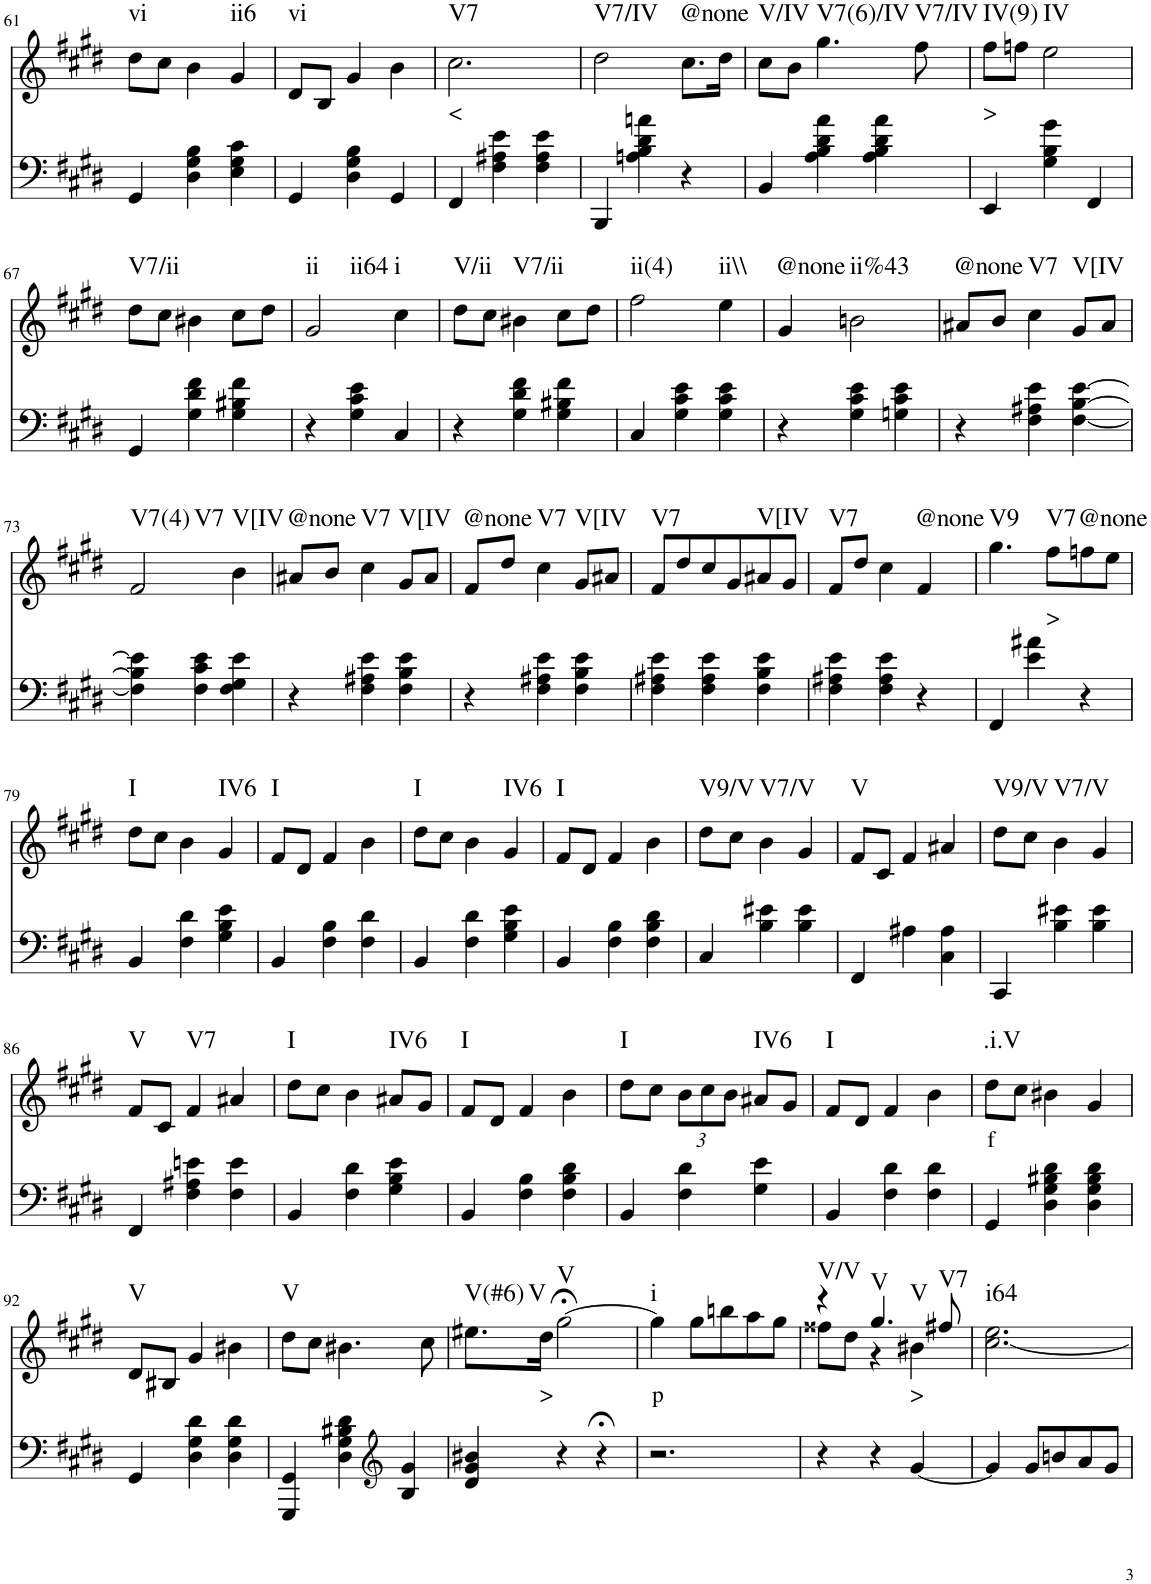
**kern	**kern	**text	**harte
*part2	*part1	*part1	*part1
*staff2	*staff1	*staff1	*
*I"piano	*I"piano	*	*
*I'Pno	*I'Pno	*	*
!!LO:PB:g=z
*clefF4	*clefG2	*	*
*k[f#c#g#d#]	*k[f#c#g#d#]	*	*
*c#:	*c#:	*	*
*M3/4	*M3/4	*	*
=61	=61	=61	=61
!	!	!	!LO:H:kt=vi
4GG#/	8dd#\L	.	N
.	8cc#\J	.	.
4D#\ 4G#\ 4B\	4b\	.	.
!	!	!	!LO:H:kt=ii6
4E\ 4G#\ 4c#\	4g#/	.	N
=62	=62	=62	=62
!	!	!	!LO:H:kt=vi
4GG#/	8d#/L	.	N
.	8B/J	.	.
4D#\ 4G#\ 4B\	4g#/	.	.
4GG#/	4b\	.	.
=63	=63	=63	=63
!	!	!LO:LY:b	!LO:H:kt=V7
4FF#/	2.cc#\	<	N
4F#\ 4A#X\ 4e\	.	.	.
4F#\ 4A#\ 4e\	.	.	.
=64	=64	=64	=64
!	!	!	!LO:H:kt=V7/IV
4BBB/	2dd#\	.	N
4An\ 4B\ 4d#\ 4an\	.	.	.
!	!	!	!LO:H:kt=@none
4r	8.cc#\L	.	N
.	16dd#\Jk	.	.
=65	=65	=65	=65
!	!	!	!LO:H:kt=V/IV
4BB/	8cc#\L	.	N
.	8b\J	.	.
!	!	!	!LO:H:kt=V7(6)/IV
4A\ 4B\ 4d#\ 4a\	4.gg#\	.	N
4A\ 4B\ 4d#\ 4a\	.	.	.
!	!	!	!LO:H:kt=V7/IV
.	8ff#\	.	N
=66	=66	=66	=66
!	!	!LO:LY:b	!LO:H:kt=IV(9)
4EE/	8ff#\L	>	N
.	8ffn\J	.	.
!	!	!	!LO:H:kt=IV
4G#\ 4B\ 4g#\	2ee\	.	N
4FF#/	.	.	.
!!LO:LB:g=z
=67	=67	=67	=67
!	!	!	!LO:H:kt=V7/ii
4GG#/	8dd#\L	.	N
.	8cc#\J	.	.
4G#\ 4d#\ 4f#\	4b#X\	.	.
4G#\ 4B#X\ 4f#\	8cc#\L	.	.
.	8dd#\J	.	.
=68	=68	=68	=68
!	!	!	!LO:H:n=1:kt=ii
!	!	!	!LO:H:n=2:kt=ii64
4r	2g#/	.	N N
4G#\ 4c#\ 4e\	.	.	.
!	!	!	!LO:H:kt=i
4C#/	4cc#\	.	N
=69	=69	=69	=69
!	!	!	!LO:H:kt=V/ii
4r	8dd#\L	.	N
.	8cc#\J	.	.
!	!	!	!LO:H:kt=V7/ii
4G#\ 4d#\ 4f#\	4b#X\	.	N
4G#\ 4B#X\ 4f#\	8cc#\L	.	.
.	8dd#\J	.	.
=70	=70	=70	=70
!	!	!	!LO:H:kt=ii(4)
4C#/	2ff#\	.	N
4G#\ 4c#\ 4e\	.	.	.
!	!	!	!LO:H:kt=ii\\
4G#\ 4c#\ 4e\	4ee\	.	N
=71	=71	=71	=71
!	!	!	!LO:H:kt=@none
4r	4g#/	.	N
!	!	!	!LO:H:kt=ii%43
4G#\ 4c#\ 4e\	2bn\	.	N
4Gn\ 4c#\ 4e\	.	.	.
=72	=72	=72	=72
!	!	!	!LO:H:kt=@none
4r	8a#X/L	.	N
.	8b/J	.	.
!	!	!	!LO:H:kt=V7
4F#\ 4A#X\ 4e\	4cc#\	.	N
!	!	!	!LO:H:kt=V[IV
[4F#\ [4B\ [4e\	8g#/L	.	N
.	8a#/J	.	.
!!LO:LB:g=z
=73	=73	=73	=73
!	!	!	!LO:H:n=1:kt=V7(4)
!	!	!	!LO:H:n=2:kt=V7
4F#\] 4B\] 4e\]	2f#/	.	N N
4F#\ 4c#\ 4e\	.	.	.
!	!	!	!LO:H:kt=V[IV
4F#\ 4G#\ 4e\	4b\	.	N
=74	=74	=74	=74
!	!	!	!LO:H:kt=@none
4r	8a#X/L	.	N
.	8b/J	.	.
!	!	!	!LO:H:kt=V7
4F#\ 4A#X\ 4e\	4cc#\	.	N
!	!	!	!LO:H:kt=V[IV
4F#\ 4B\ 4e\	8g#/L	.	N
.	8a#/J	.	.
=75	=75	=75	=75
!	!	!	!LO:H:kt=@none
4r	8f#/L	.	N
.	8dd#/J	.	.
!	!	!	!LO:H:kt=V7
4F#\ 4A#X\ 4e\	4cc#\	.	N
!	!	!	!LO:H:kt=V[IV
4F#\ 4B\ 4e\	8g#/L	.	N
.	8a#X/J	.	.
=76	=76	=76	=76
!	!	!	!LO:H:kt=V7
4F#\ 4A#X\ 4e\	8f#/L	.	N
.	8dd#/	.	.
4F#\ 4A#\ 4e\	8cc#/	.	.
.	8g#/	.	.
!	!	!	!LO:H:kt=V[IV
4F#\ 4B\ 4e\	8a#X/	.	N
.	8g#/J	.	.
=77	=77	=77	=77
!	!	!	!LO:H:kt=V7
4F#\ 4A#X\ 4e\	8f#/L	.	N
.	8dd#/J	.	.
4F#\ 4A#\ 4e\	4cc#\	.	.
!	!	!	!LO:H:kt=@none
4r	4f#/	.	N
=78	=78	=78	=78
!	!	!	!LO:H:kt=V9
4FF#/	4.gg#\	.	N
4e\ 4a#X\	.	.	.
!	!	!LO:LY:b	!LO:H:kt=V7
.	8ff#\L	>	N
!	!	!	!LO:H:kt=@none
4r	8ffn\	.	N
.	8ee\J	.	.
!!LO:LB:g=z
=79	=79	=79	=79
!	!	!	!LO:H:kt=I
4BB/	8dd#\L	.	N
.	8cc#\J	.	.
4F#\ 4d#\	4b\	.	.
!	!	!	!LO:H:kt=IV6
4G#\ 4B\ 4e\	4g#/	.	N
=80	=80	=80	=80
!	!	!	!LO:H:kt=I
4BB/	8f#/L	.	N
.	8d#/J	.	.
4F#\ 4B\	4f#/	.	.
4F#\ 4d#\	4b\	.	.
=81	=81	=81	=81
!	!	!	!LO:H:kt=I
4BB/	8dd#\L	.	N
.	8cc#\J	.	.
4F#\ 4d#\	4b\	.	.
!	!	!	!LO:H:kt=IV6
4G#\ 4B\ 4e\	4g#/	.	N
=82	=82	=82	=82
!	!	!	!LO:H:kt=I
4BB/	8f#/L	.	N
.	8d#/J	.	.
4F#\ 4B\	4f#/	.	.
4F#\ 4B\ 4d#\	4b\	.	.
=83	=83	=83	=83
!	!	!	!LO:H:kt=V9/V
4C#/	8dd#\L	.	N
.	8cc#\J	.	.
!	!	!	!LO:H:kt=V7/V
4B\ 4e#X\	4b\	.	N
4B\ 4e#\	4g#/	.	.
=84	=84	=84	=84
!	!	!	!LO:H:kt=V
4FF#/	8f#/L	.	N
.	8c#/J	.	.
4A#X\	4f#/	.	.
4C#\ 4A#\	4a#X/	.	.
=85	=85	=85	=85
!	!	!	!LO:H:kt=V9/V
4CC#/	8dd#\L	.	N
.	8cc#\J	.	.
!	!	!	!LO:H:kt=V7/V
4B\ 4e#X\	4b\	.	N
4B\ 4e#\	4g#/	.	.
!!LO:LB:g=z
=86	=86	=86	=86
!	!	!	!LO:H:kt=V
4FF#/	8f#/L	.	N
.	8c#/J	.	.
!	!	!	!LO:H:kt=V7
4F#\ 4A#X\ 4en\	4f#/	.	N
4F#\ 4e\	4a#X/	.	.
=87	=87	=87	=87
!	!	!	!LO:H:kt=I
4BB/	8dd#\L	.	N
.	8cc#\J	.	.
4F#\ 4d#\	4b\	.	.
!	!	!	!LO:H:kt=IV6
4G#\ 4B\ 4e\	8a#X/L	.	N
.	8g#/J	.	.
=88	=88	=88	=88
!	!	!	!LO:H:kt=I
4BB/	8f#/L	.	N
.	8d#/J	.	.
4F#\ 4B\	4f#/	.	.
4F#\ 4B\ 4d#\	4b\	.	.
=89	=89	=89	=89
!	!	!	!LO:H:kt=I
4BB/	8dd#\L	.	N
.	8cc#\J	.	.
*	*Xbrackettup	*	*
4F#\ 4d#\	12b\L	.	.
.	12cc#\	.	.
.	12b\J	.	.
!	!	!	!LO:H:kt=IV6
4G#\ 4e\	8a#X/L	.	N
.	8g#/J	.	.
=90	=90	=90	=90
!	!	!	!LO:H:kt=I
4BB/	8f#/L	.	N
.	8d#/J	.	.
4F#\ 4d#\	4f#/	.	.
4F#\ 4d#\	4b\	.	.
=91	=91	=91	=91
!	!	!LO:LY:b	!LO:H:kt=.i.V
4GG#/	8dd#\L	f	N
.	8cc#\J	.	.
4D#\ 4G#\ 4B#X\ 4d#\	4b#X\	.	.
4D#\ 4G#\ 4B#\ 4d#\	4g#/	.	.
!!LO:LB:g=z
=92	=92	=92	=92
!	!	!	!LO:H:kt=V
4GG#/	8d#/L	.	N
.	8B#X/J	.	.
4D#\ 4G#\ 4d#\	4g#/	.	.
4D#\ 4G#\ 4d#\	4b#X\	.	.
=93	=93	=93	=93
!	!	!	!LO:H:kt=V
4GGG#/ 4GG#/	8dd#\L	.	N
.	8cc#\J	.	.
4D#\ 4G#\ 4B#X\ 4d#\	4.b#X\	.	.
*clefG2	*	*	*
4B#/ 4g#/	.	.	.
.	8cc#\	.	.
=94	=94	=94	=94
!	!	!	!LO:H:n=1:kt=V(#6)
!	!	!	!LO:H:n=2:kt=V
4d#/ 4g#/ 4b#X/	8.ee#X\L	.	N N
!	!	!LO:LY:b	!
.	16dd#\Jk	>	.
!	!	!	!LO:H:kt=V
4r	[2gg#;<\	.	N
4r;<	.	.	.
=95	=95	=95	=95
!	!	!LO:LY:b	!LO:H:kt=i
2.r	4gg#\]	p	N
.	8gg#\L	.	.
.	8bbn\	.	.
.	8aa\	.	.
.	8gg#\J	.	.
=96	=96	=96	=96
*	*^	*	*
!	!	!	!	!LO:H:kt=V/V
4r	4r	8ff##X\L	.	N
.	.	8dd#\J	.	.
!	!	!	!	!LO:H:n=1:kt=V
!	!	!	!	!LO:H:n=2:kt=V
4r	4.gg#/	4r	.	N N
!	!	!	!LO:LY:b	!
[4g#/	.	4b#X\	>	.
!	!	!	!	!LO:H:kt=V7
.	8ff#X/	.	.	N
*	*v	*v	*	*
=97	=97	=97	=97
!	!	!	!LO:H:kt=i64
4g#/]	[2.cc#\ 2.ee\	.	N
8g#/L	.	.	.
8bn/	.	.	.
8a/	.	.	.
8g#/J	.	.	.
=	=	=	=
*-	*-	*-	*-
